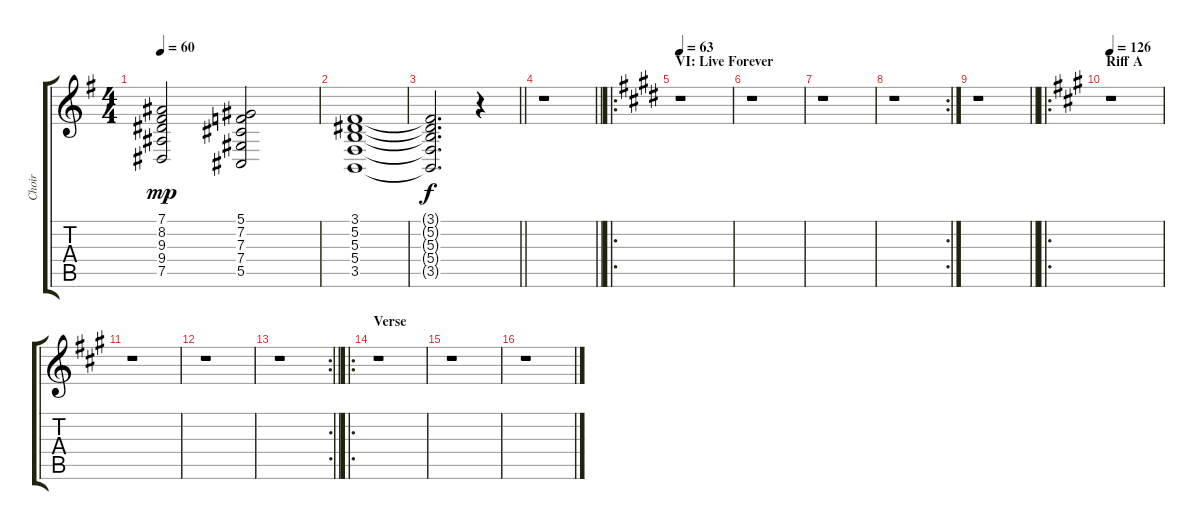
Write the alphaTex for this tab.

\track ("Choir" "Choir") {instrument choiraahs}
\staff {score tabs}
\tuning (Eb4 Bb3 Gb3 Db3 Ab2 Eb2) {hide}
\ts (4 4)
\tempo 60
\clef g2
\ks eminor
(7.1 8.2 9.3 9.4 7.5).2{dy mp} (5.1 7.2 7.3 7.4 5.5).2 |
(3.1 5.2 5.3 5.4 3.5).1{volume 7} |
\barLineRight lightlight
(3.1{t} 5.2{t} 5.3{t} 5.4{t} 3.5{t}).2{d dy f} r.4 |
\barLineRight lightlight
r.1 |
\ro
\section ("" "VI: Live Forever")
\tempo 63
\ks c#minor
r.1 |
r.1 |
r.1 |
\rc 2
r.1 |
\barLineRight lightlight
r.1 |
\ro
\section ("" "Riff A")
\tempo 126
\ks f#minor
r.1 |
r.1 |
r.1 |
\rc 2
\barLineRight lightlight
r.1 |
\ro
\section ("" "Verse")
r.1 |
r.1 |
r.1
